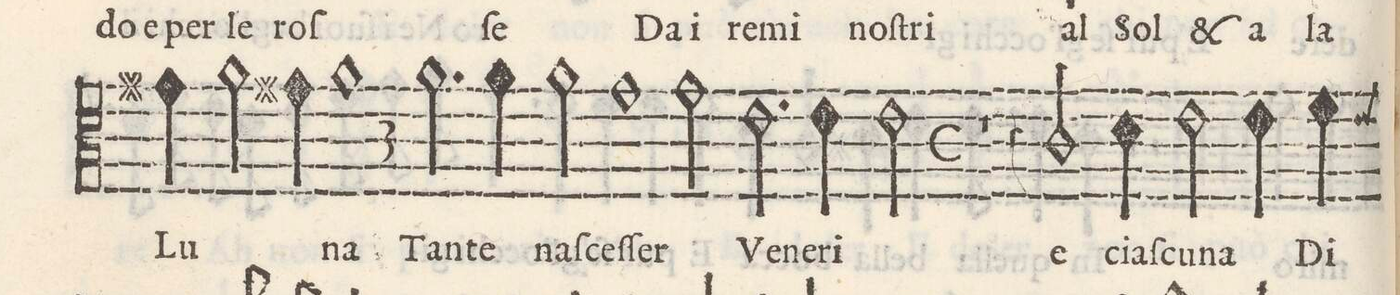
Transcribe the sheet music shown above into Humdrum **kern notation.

**kern	**text
*I"TENORE	*
*clefC3	*
*k[]	*
*M2/1	*
4g#X\	Lu-
2a\	.
4g#X\	.
=19-	=19-
1a	-na
1ryy	.
=20-	=20-
*M3/2	*
2.a\	Tan-
4a\	-te
2a\	naſ-
=21-	=21-
1g	-ceſ-
2g\	-ſe
=22-	=22-
2.e\	Ve-
4e\	-ne-
2e\	-ri
=23-	=23-
*M2/1	*
1r	.
4r	.
2c/	e
4d\	cia-
=24-	=24-
2e\	-xcu-
4e\	-na
4fny\	Di
*-	*-
